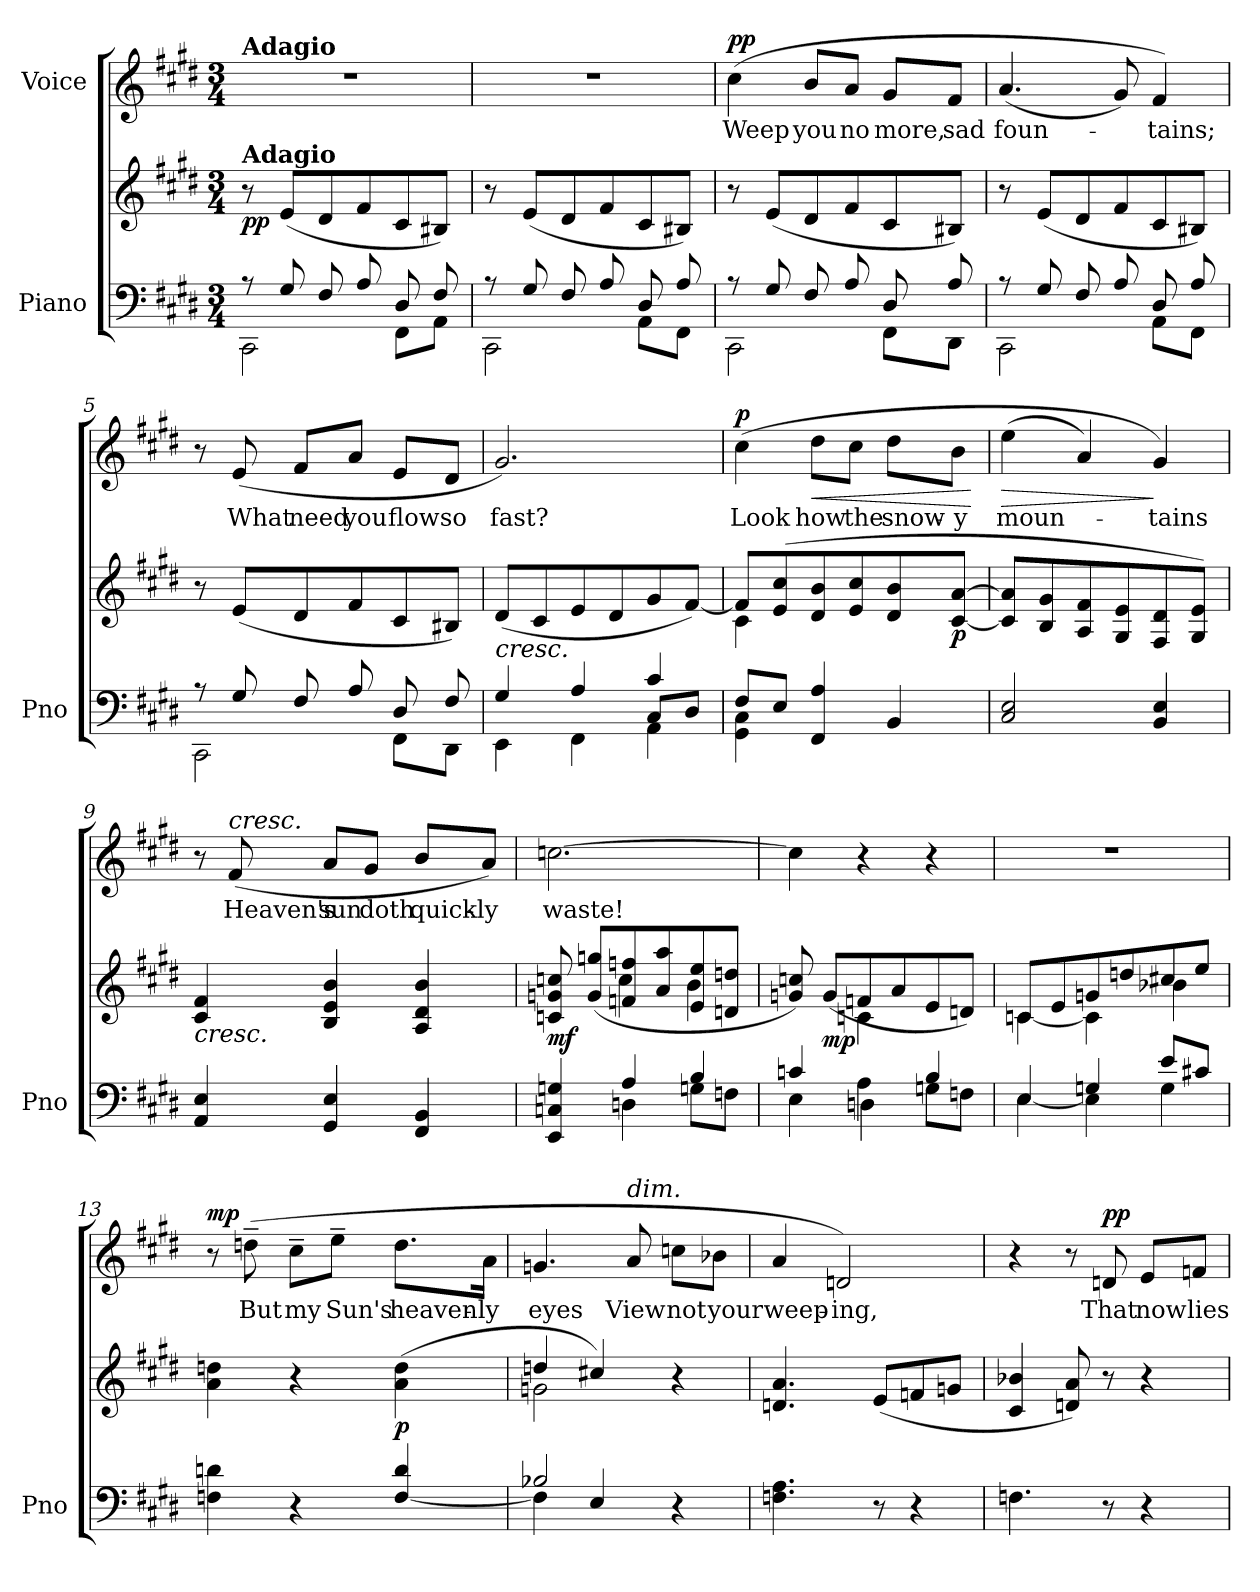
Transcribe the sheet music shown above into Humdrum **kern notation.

**kern	**kern	**dynam	**kern	**text	**dynam
*part2	*part2	*part2	*part1	*part1	*part1
*staff3	*staff2	*staff2/3	*staff1	*staff1	*staff1
*I"Piano	*	*	*I"Voice	*	*
*I'Pno	*	*	*	*	*
*clefF4	*clefG2	*	*clefG2	*	*
*k[f#c#g#d#]	*k[f#c#g#d#]	*	*k[f#c#g#d#]	*	*
*M3/4	*M3/4	*	*M3/4	*	*
=1	=1	=1	=1	=1	=1
*^	*	*	*	*	*
!	!	!	!	!LO:TX:a:B:t=Adagio	!	!
!	!	!LO:TX:a:B:t=Adagio	!	!	!	!
!	!	!	!LO:DY:b	!	!	!
8r	2CC#\	8r	pp	2.r	.	.
8G#/	.	(>8e/L	.	.	.	.
8F#/	.	8d#/	.	.	.	.
8A/	.	8f#/	.	.	.	.
8D#/	8FF#\L	8c#/	.	.	.	.
8F#/	8AA\J	8B#X/J)	.	.	.	.
=2	=2	=2	=2	=2	=2	=2
8r	2CC#\	8r	.	2.r	.	.
8G#/	.	(>8e/L	.	.	.	.
8F#/	.	8d#/	.	.	.	.
8A/	.	8f#/	.	.	.	.
8D#/	8AA\L	8c#/	.	.	.	.
8A/	8FF#\J	8B#X/J)	.	.	.	.
=3	=3	=3	=3	=3	=3	=3
!	!	!	!	!	!LO:LY:b	!LO:DY:a
8r	2CC#\	8r	.	(4cc#\	Weep	pp
8G#/	.	(>8e/L	.	.	.	.
!	!	!	!	!	!LO:LY:b	!
8F#/	.	8d#/	.	8b/L	you	.
!	!	!	!	!	!LO:LY:b	!
8A/	.	8f#/	.	8a/J	no	.
!	!	!	!	!	!LO:LY:b	!
8D#/	8FF#\L	8c#/	.	8g#/L	more,	.
!	!	!	!	!	!LO:LY:b	!
8A/	8DD#\J	8B#X/J)	.	8f#/J	sad	.
!!LO:LB:g=z
=4	=4	=4	=4	=4	=4	=4
!	!	!	!	!	!LO:LY:b	!
8r	2CC#\	8r	.	(4.a/	foun-	.
8G#/	.	(>8e/L	.	.	.	.
8F#/	.	8d#/	.	.	.	.
8A/	.	8f#/	.	8g#/)	.	.
!	!	!	!	!	!LO:LY:b	!
8D#/	8AA\L	8c#/	.	4f#/)	-tains;	.
8A/	8FF#\J	8B#X/J)	.	.	.	.
=5	=5	=5	=5	=5	=5	=5
8r	2CC#\	8r	.	8r	.	.
!	!	!	!	!	!LO:LY:b	!
8G#/	.	(>8e/L	.	(>8e/	What	.
!	!	!	!	!	!LO:LY:b	!
8F#/	.	8d#/	.	8f#/L	need	.
!	!	!	!	!	!LO:LY:b	!
8A/	.	8f#/	.	8a/J	you	.
!	!	!	!	!	!LO:LY:b	!
8D#/	8FF#\L	8c#/	.	8e/L	flow	.
!	!	!	!	!	!LO:LY:b	!
8F#/	8DD#\J	8B#X/J)	.	8d#/J	so	.
=6	=6	=6	=6	=6	=6	=6
*	*^	*	*	*	*	*
!	!	!	!LO:TX:b:i:t=cresc.	!	!	!	!
!	!	!	!	!	!	!LO:LY:b	!
4G#/	4EE\	2ryy	(>8d#/L	.	2.g#/)	fast?	.
.	.	.	8c#/	.	.	.	.
4A/	4FF#\	.	8e/	.	.	.	.
.	.	.	8d#/	.	.	.	.
4c#/	4AA\	8C#/L	8g#/	.	.	.	.
.	.	8D#/J	[>8f#/J)	.	.	.	.
!!LO:LB:g=z
=7	=7	=7	=7	=7	=7	=7	=7
*	*	*	*^	*	*	*	*
!	!	!	!	!	!	!	!LO:LY:b	!LO:DY:a
*	*v	*v	*	*	*	*	*	*
8F#/L	4GG#\ 4C#\	8f#/L]	4c#\	.	(4cc#\	Look	p
8E/J	.	(8e/ 8cc#/	.	.	.	.	.
!	!	!	!	!	!	!LO:LY:b	!LO:HP:b
4FF#/ 4A/	2ryy	8d#/ 8b/	2ryy	.	8dd#\L	how	<
!	!	!	!	!	!	!LO:LY:b	!
.	.	8e/ 8cc#/	.	.	8cc#\J	the	.
!	!	!	!	!	!	!LO:LY:b	!
4BB/	.	8d#/ 8b/	.	.	8dd#\L	snow-	.
!	!	!	!	!LO:DY:b	!	!LO:LY:b	!
.	.	[<8c#/ [8a/J	.	p	8b\J	-y	.
*v	*v	*	*	*	*	*	*
*	*v	*v	*	*	*	*
.	.	.	.	.	[
=8	=8	=8	=8	=8	=8
!	!	!	!	!LO:LY:b	!LO:HP:b
2C#/ 2E/	8c#/] 8a/]L	.	(4ee\	moun-	>
.	8B/ 8g#/	.	.	.	.
.	8A/ 8f#/	.	4a/)	.	.
.	8G#/ 8e/	.	.	.	.
!	!	!	!	!LO:LY:b	!
4BB/ 4E/	8F#/ 8d#/	.	4g#/)	-tains	]
.	8G#/ 8e/J)	.	.	.	.
=9	=9	=9	=9	=9	=9
!	!LO:TX:b:i:t=cresc.	!	!	!	!
4AA/ 4E/	4c#/ 4f#/	.	8r	.	.
!	!	!	!LO:TX:a:i:t=cresc.	!	!
!	!	!	!	!LO:LY:b	!
.	.	.	(>8f#/	Heaven's	.
!	!	!	!	!LO:LY:b	!
4GG#/ 4E/	4B/ 4e/ 4b/	.	8a/L	sun	.
!	!	!	!	!LO:LY:b	!
.	.	.	8g#/J	doth	.
!	!	!	!	!LO:LY:b	!
4FF#/ 4BB/	4A/ 4d#/ 4b/	.	8b/L	quick-	.
!	!	!	!	!LO:LY:b	!
.	.	.	8a/J)	-ly	.
!!LO:PB:g=z
=10	=10	=10	=10	=10	=10
*^	*^	*	*	*	*
!	!	!	!	!LO:DY:b	!	!LO:LY:b	!
4EE/ 4Cn/ 4Gn/	4ryy	8cn/ 8gn/ 8ccn/	4ryy	mf	[2.ccn\	waste!	.
.	.	(8g/ 8ggn/L	.	.	.	.	.
4A/	4Dn\	8fn/ 8ffn/	4cc\	.	.	.	.
.	.	8a/ 8aa/	.	.	.	.	.
4B/	8Gn\L	8e/ 8ee/	4b\	.	.	.	.
.	8Fn\J	8dn/ 8ddn/J	.	.	.	.	.
=11	=11	=11	=11	=11	=11	=11	=11
4cn/	4E\	8gn/ 8ccn/)	4ryy	.	4cc\]	.	.
!	!	!	!	!LO:DY:b	!	!	!
.	.	(8g/L	.	mp	.	.	.
4A\	4Dn\	8fn/	4cn\	.	4r	.	.
.	.	8a/	.	.	.	.	.
4B/	8Gn\L	8e/	4ryy	.	4r	.	.
.	8Fn\J	8dn/J)	.	.	.	.	.
=12	=12	=12	=12	=12	=12	=12	=12
4E/	[4E\	8cn/L	(>[4c\	.	2.r	.	.
.	.	8e/	.	.	.	.	.
4Gn/	4E\]	8gn/	4c\]	.	.	.	.
.	.	8ddn/	.	.	.	.	.
8e/L	4G\	8cc#X/	4b-X\	.	.	.	.
8c#X/J)	.	(8ee/J	.	.	.	.	.
*v	*v	*	*	*	*	*	*
*	*v	*v	*	*	*	*
!!LO:LB:g=z
=13	=13	=13	=13	=13	=13
!	!	!	!	!	!LO:DY:a
4Fn\ 4dn\	4a\ 4ddn\	.	8r	.	mp
!	!	!	!	!LO:LY:b	!
.	.	.	(8ddn~\	But	.
!	!	!	!	!LO:LY:b	!
4r	4r	.	8cc#~\L	my	.
!	!	!	!	!LO:LY:b	!
.	.	.	8ee~\J	Sun's	.
!	!	!LO:DY:b	!	!LO:LY:b	!
[<4F/ 4d/	(4a\ 4dd\	p	8.dd\L	heaven-	.
!	!	!	!	!LO:LY:b	!
.	.	.	16a\Jk	-ly	.
=14	=14	=14	=14	=14	=14
*^	*^	*	*	*	*
!	!	!	!	!	!	!LO:LY:b	!
2B-X/	4F\]	4ddn/	2gn\	.	4.gn/	eyes	.
.	4E/	4cc#X/)	.	.	.	.	.
!	!	!	!	!	!LO:TX:a:i:t=dim.	!	!
!	!	!	!	!	!	!LO:LY:b	!
.	.	.	.	.	8a/	View	.
!	!	!	!	!	!	!LO:LY:b	!
4r	4ryy	4r	4ryy	.	8ccn\L	not	.
!	!	!	!	!	!	!LO:LY:b	!
.	.	.	.	.	8b-X\J	your	.
*v	*v	*	*	*	*	*	*
*	*v	*v	*	*	*	*
=15	=15	=15	=15	=15	=15
!	!	!	!	!LO:LY:b	!
4.Fn\ 4.A\	4.dn/ 4.a/	.	4a/	weep-	.
!	!	!	!	!LO:LY:b	!
.	.	.	2dn/)	-ing,	.
8r	(>8e/L	.	.	.	.
4r	8fn/	.	.	.	.
.	8gn/J	.	.	.	.
!!LO:LB:g=z
=16	=16	=16	=16	=16	=16
4.Fn\	4c#/ 4b-X/	.	4r	.	.
.	8dn/ 8a/)	.	8r	.	.
!	!	!	!	!LO:LY:b	!LO:DY:a
8r	8r	.	8dn/	That	pp
!	!	!	!	!LO:LY:b	!
4r	4r	.	8e/L	now	.
!	!	!	!	!LO:LY:b	!
.	.	.	8fn/J	lies	.
=	=	=	=	=	=
*-	*-	*-	*-	*-	*-
